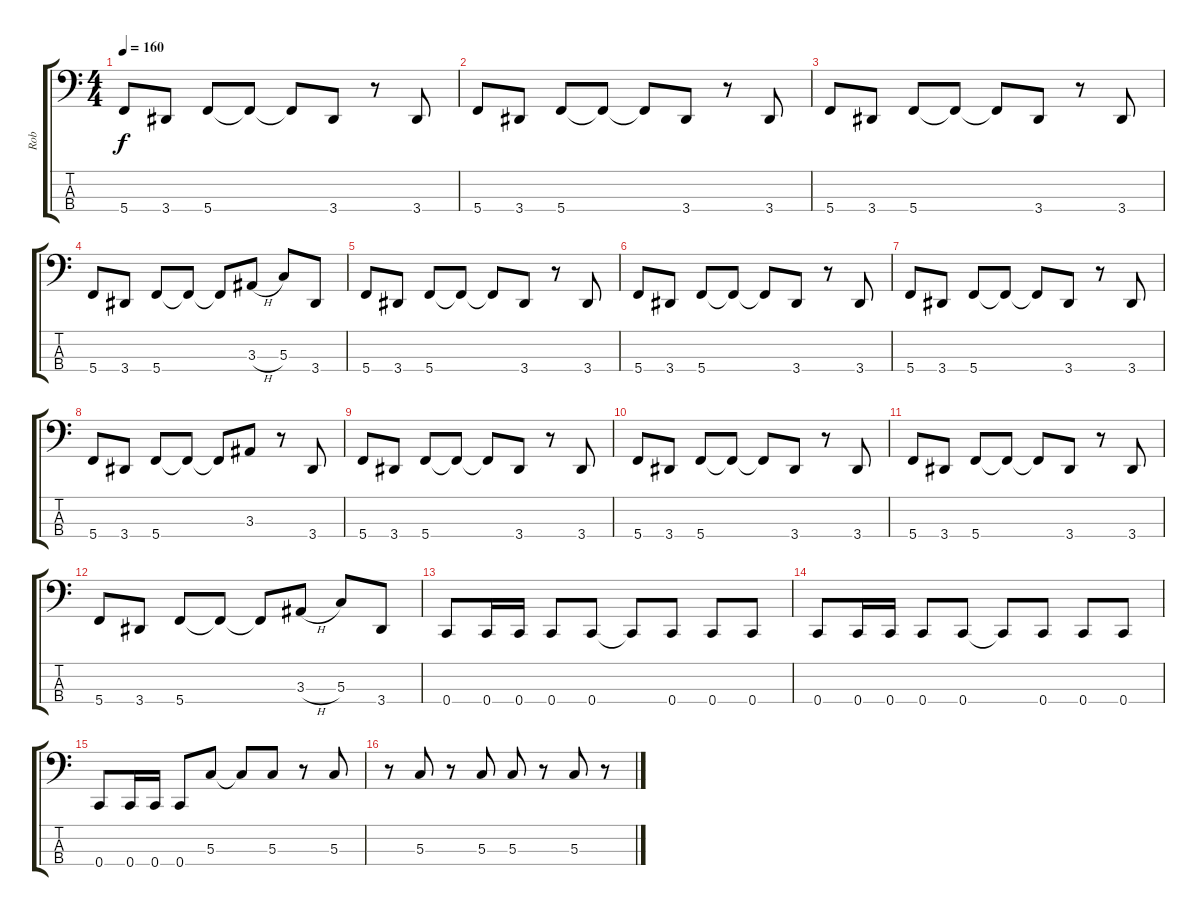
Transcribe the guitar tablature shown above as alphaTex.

\track ("Rob" "Rob") {instrument electricbassfinger}
\staff {score tabs}
\tuning (F2 C2 G1 C1) {hide}
\ts (4 4)
\tempo 160
\clef f4
\ks c
5.4.8{dy f} 3.4.8 5.4.8 5.4{t}.8 5.4{t}.8 3.4.8 r.8 3.4.8 |
5.4.8 3.4.8 5.4.8 5.4{t}.8 5.4{t}.8 3.4.8 r.8 3.4.8 |
5.4.8 3.4.8 5.4.8 5.4{t}.8 5.4{t}.8 3.4.8 r.8 3.4.8 |
5.4.8 3.4.8 5.4.8 5.4{t}.8 5.4{t}.8 3.3{h}.8 5.3.8 3.4.8 |
5.4.8 3.4.8 5.4.8 5.4{t}.8 5.4{t}.8 3.4.8 r.8 3.4.8 |
5.4.8 3.4.8 5.4.8 5.4{t}.8 5.4{t}.8 3.4.8 r.8 3.4.8 |
5.4.8 3.4.8 5.4.8 5.4{t}.8 5.4{t}.8 3.4.8 r.8 3.4.8 |
5.4.8 3.4.8 5.4.8 5.4{t}.8 5.4{t}.8 3.3.8 r.8 3.4.8 |
5.4.8 3.4.8 5.4.8 5.4{t}.8 5.4{t}.8 3.4.8 r.8 3.4.8 |
5.4.8 3.4.8 5.4.8 5.4{t}.8 5.4{t}.8 3.4.8 r.8 3.4.8 |
5.4.8 3.4.8 5.4.8 5.4{t}.8 5.4{t}.8 3.4.8 r.8 3.4.8 |
5.4.8 3.4.8 5.4.8 5.4{t}.8 5.4{t}.8 3.3{h}.8 5.3.8 3.4.8 |
0.4.8 0.4.16 0.4.16 0.4.8 0.4.8 0.4{t}.8 0.4.8 0.4.8 0.4.8 |
0.4.8 0.4.16 0.4.16 0.4.8 0.4.8 0.4{t}.8 0.4.8 0.4.8 0.4.8 |
0.4.8 0.4.16 0.4.16 0.4.8 5.3.8 5.3{t}.8 5.3.8 r.8 5.3.8 |
r.8 5.3.8 r.8 5.3.8 5.3.8 r.8 5.3.8 r.8
